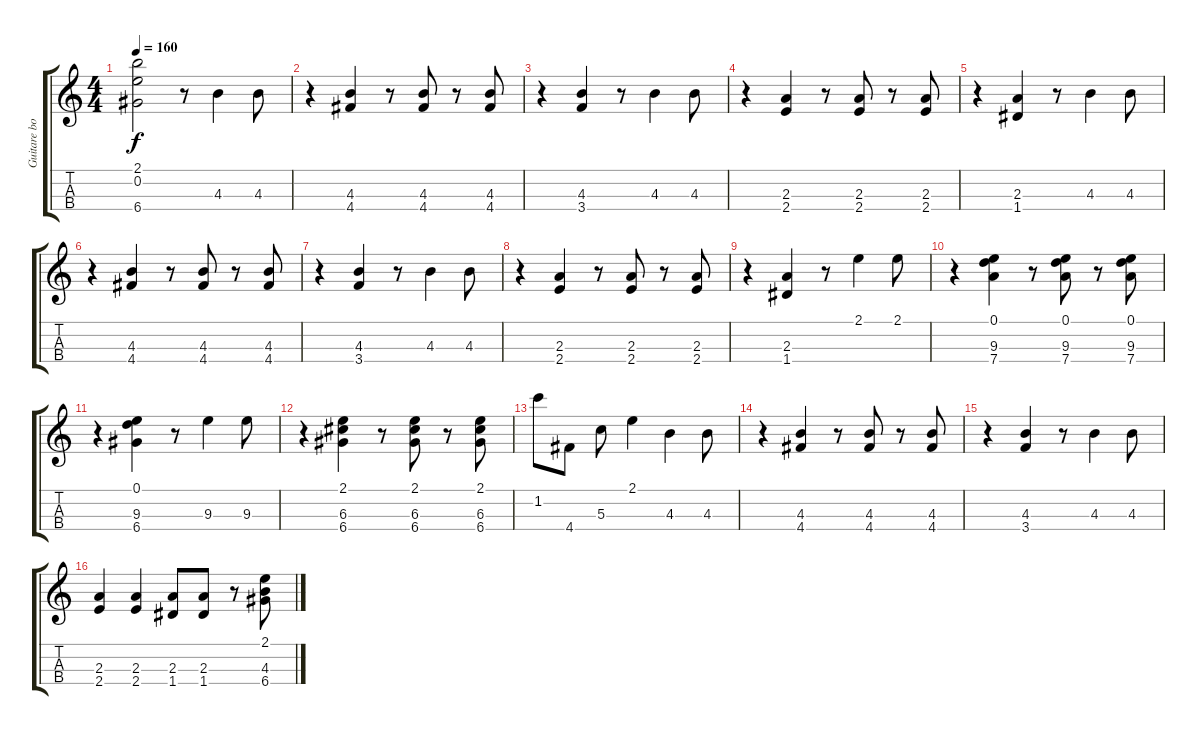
\track ("Guitare bossa" "Guitare bo") {instrument acousticguitarnylon}
\staff {score tabs}
\tuning (D4 B4 G3 D3) {hide}
\ts (4 4)
\tempo 160
\clef g2
\ks c
(2.1{t} 0.2 6.4{t}).2{dy f} r.8 4.3.4 4.3.8 |
r.4 (4.3 4.4).4 r.8 (4.3 4.4).8 r.8 (4.3 4.4).8 |
r.4 (4.3 3.4).4 r.8 4.3.4 4.3.8 |
r.4 (2.3 2.4).4 r.8 (2.3 2.4).8 r.8 (2.3 2.4).8 |
r.4 (2.3 1.4).4 r.8 4.3.4 4.3.8 |
r.4 (4.3 4.4).4 r.8 (4.3 4.4).8 r.8 (4.3 4.4).8 |
r.4 (4.3 3.4).4 r.8 4.3.4 4.3.8 |
r.4 (2.3 2.4).4 r.8 (2.3 2.4).8 r.8 (2.3 2.4).8 |
r.4 (2.3 1.4).4 r.8 2.1.4 2.1.8 |
r.4 (0.1 9.3 7.4).4 r.8 (0.1 9.3 7.4).8 r.8 (0.1 9.3 7.4).8 |
r.4 (0.1 9.3 6.4).4 r.8 9.3.4 9.3.8 |
r.4 (2.1 6.3 6.4).4 r.8 (2.1 6.3 6.4).8 r.8 (2.1 6.3 6.4).8 |
1.2.8 4.4.8 5.3.8 2.1.4 4.3.4 4.3.8 |
r.4 (4.3 4.4).4 r.8 (4.3 4.4).8 r.8 (4.3 4.4).8 |
r.4 (4.3 3.4).4 r.8 4.3.4 4.3.8 |
(2.3 2.4).4 (2.3 2.4).4 (2.3 1.4).8 (2.3 1.4).8 r.8 (2.1 4.3 6.4).8
